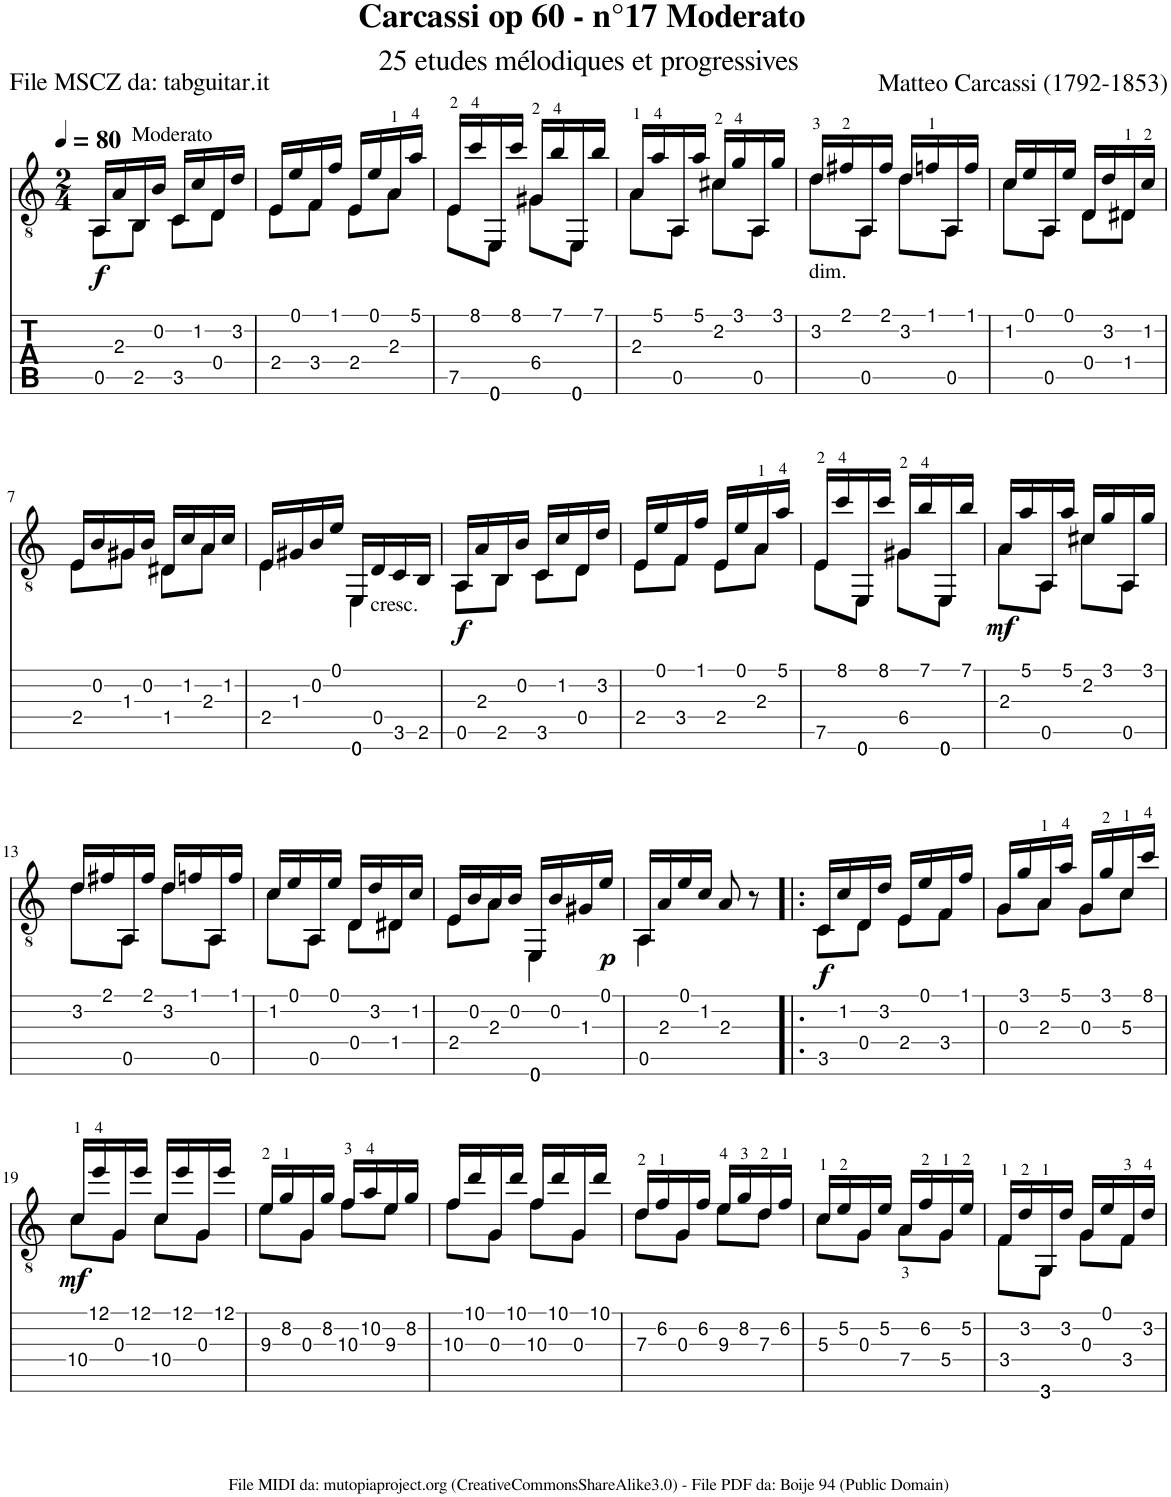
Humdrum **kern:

**kern	**kern	**dynam
*part1	*part1	*part1
*staff2	*staff1	*staff1/2
*I"Guitar	*	*
*I'Guit.	*	*
*stria6	*	*
*	*clefGv2	*
*k[]	*k[]	*
*M2/4	*M2/4	*
*MM80	*MM80	*
=1	=1	=1
*^	*^	*
!	!	!	!	!LO:DY:a=2
16AALL	8AAL	16AA/LL	8AA\L	f
16AJ	.	16A/	.	.
!	!	!LO:TX:a:t=Moderato	!	!
16BBL	8BBJ	16BB/	8BB\J	.
16BJJ	.	16B/JJ	.	.
16CLL	8CL	16C/LL	8C\L	.
16cJ	.	16c/	.	.
16DL	8DJ	16D/	8D\J	.
16dJJ	.	16d/JJ	.	.
=2	=2	=2	=2	=2
16ELL	8EL	16E/LL	8E\L	.
16eJ	.	16e/	.	.
16FL	8FJ	16F/	8F\J	.
16fJJ	.	16f/JJ	.	.
16ELL	8EL	16E/LL	8E\L	.
16eJ	.	16e/	.	.
16AL	8AJ	16A/	8A\J	.
16aJJ	.	16a/JJ	.	.
=3	=3	=3	=3	=3
16ELL	8EL	16E/LL	8E\L	.
16ccJ	.	16cc/	.	.
16EEL	8EEJ	16EE/	8EE\J	.
16ccJJ	.	16cc/JJ	.	.
16G#LL	8G#L	16G#X/LL	8G#\L	.
16bJ	.	16b/	.	.
16EEL	8EEJ	16EE/	8EE\J	.
16bJJ	.	16b/JJ	.	.
=4	=4	=4	=4	=4
16ALL	8AL	16A/LL	8A\L	.
16aJ	.	16a/	.	.
16AAL	8AAJ	16AA/	8AA\J	.
16aJJ	.	16a/JJ	.	.
16c#LL	8c#L	16c#X/LL	8c#\L	.
16gJ	.	16g/	.	.
16AAL	8AAJ	16AA/	8AA\J	.
16gJJ	.	16g/JJ	.	.
=5	=5	=5	=5	=5
!	!	!LO:TX:b:t=dim.	!	!
16dLL	8dL	16d/LL	8d\L	.
16f#J	.	16f#X/	.	.
16AAL	8AAJ	16AA/	8AA\J	.
16f#JJ	.	16f#/JJ	.	.
16dLL	8dL	16d/LL	8d\L	.
16fJ	.	16fn/	.	.
16AAL	8AAJ	16AA/	8AA\J	.
16fJJ	.	16f/JJ	.	.
=6	=6	=6	=6	=6
16cLL	8cL	16c/LL	8c\L	.
16eJ	.	16e/	.	.
16AAL	8AAJ	16AA/	8AA\J	.
16eJJ	.	16e/JJ	.	.
16DLL	8DL	16D/LL	8D\L	.
16dJ	.	16d/	.	.
16D#L	8D#J	16D#X/	8D#\J	.
16cJJ	.	16c/JJ	.	.
!!LO:LB:g=z	!!
=7	=7	=7	=7	=7
16ELL	8EL	16E/LL	8E\L	.
16BJ	.	16B/	.	.
16G#L	8G#J	16G#X/	8G#\J	.
16BJJ	.	16B/JJ	.	.
16D#LL	8D#L	16D#X/LL	8D#\L	.
16cJ	.	16c/	.	.
16AL	8AJ	16A/	8A\J	.
16cJJ	.	16c/JJ	.	.
=8	=8	=8	=8	=8
16ELL	4E	16E/LL	4E\	.
16G#J	.	16G#X/	.	.
16BL	.	16B/	.	.
16eJJ	.	16e/JJ	.	.
16EELL	4EE	16EE/LL	4EE\	.
!	!	!LO:TX:b:t=cresc.	!	!
16DJ	.	16D/	.	.
16CL	.	16C/	.	.
16BBJJ	.	16BB/JJ	.	.
=9	=9	=9	=9	=9
!	!	!	!	!LO:DY:a=2
16AALL	8AAL	16AA/LL	8AA\L	f
16AJ	.	16A/	.	.
16BBL	8BBJ	16BB/	8BB\J	.
16BJJ	.	16B/JJ	.	.
16CLL	8CL	16C/LL	8C\L	.
16cJ	.	16c/	.	.
16DL	8DJ	16D/	8D\J	.
16dJJ	.	16d/JJ	.	.
=10	=10	=10	=10	=10
16ELL	8EL	16E/LL	8E\L	.
16eJ	.	16e/	.	.
16FL	8FJ	16F/	8F\J	.
16fJJ	.	16f/JJ	.	.
16ELL	8EL	16E/LL	8E\L	.
16eJ	.	16e/	.	.
16AL	8AJ	16A/	8A\J	.
16aJJ	.	16a/JJ	.	.
=11	=11	=11	=11	=11
16ELL	8EL	16E/LL	8E\L	.
16ccJ	.	16cc/	.	.
16EEL	8EEJ	16EE/	8EE\J	.
16ccJJ	.	16cc/JJ	.	.
16G#LL	8G#L	16G#X/LL	8G#\L	.
16bJ	.	16b/	.	.
16EEL	8EEJ	16EE/	8EE\J	.
16bJJ	.	16b/JJ	.	.
=12	=12	=12	=12	=12
!	!	!	!	!LO:DY:b
16ALL	8AL	16A/LL	8A\L	mf
16aJ	.	16a/	.	.
16AAL	8AAJ	16AA/	8AA\J	.
16aJJ	.	16a/JJ	.	.
16c#LL	8c#L	16c#X/LL	8c#\L	.
16gJ	.	16g/	.	.
16AAL	8AAJ	16AA/	8AA\J	.
16gJJ	.	16g/JJ	.	.
!!LO:LB:g=z	!!
=13	=13	=13	=13	=13
16dLL	8dL	16d/LL	8d\L	.
16f#J	.	16f#X/	.	.
16AAL	8AAJ	16AA/	8AA\J	.
16f#JJ	.	16f#/JJ	.	.
16dLL	8dL	16d/LL	8d\L	.
16fJ	.	16fn/	.	.
16AAL	8AAJ	16AA/	8AA\J	.
16fJJ	.	16f/JJ	.	.
=14	=14	=14	=14	=14
16cLL	8cL	16c/LL	8c\L	.
16eJ	.	16e/	.	.
16AAL	8AAJ	16AA/	8AA\J	.
16eJJ	.	16e/JJ	.	.
16DLL	8DL	16D/LL	8D\L	.
16dJ	.	16d/	.	.
16D#L	8D#J	16D#X/	8D#\J	.
16cJJ	.	16c/JJ	.	.
=15	=15	=15	=15	=15
16ELL	8EL	16E/LL	8E\L	.
16BJ	.	16B/	.	.
16AL	8AJ	16A/	8A\J	.
16BJJ	.	16B/JJ	.	.
16EELL	4EE	16EE/LL	4EE\	.
16BJ	.	16B/	.	.
16G#L	.	16G#X/	.	.
!	!	!	!	!LO:DY:a=2
16eJJ	.	16e/JJ	.	p
=16	=16	=16	=16	=16
16AALL	4AA	16AA/LL	4AA\	.
16AJ	.	16A/	.	.
16eL	.	16e/	.	.
16cJJ	.	16c/JJ	.	.
8A	4ryy	8A/	4ryy	.
8r	.	8r	.	.
=17!|:	=17!|:	=17!|:	=17!|:	=17!|:
!	!	!	!	!LO:DY:b
16CLL	8CL	16C/LL	8C\L	f
16cJ	.	16c/	.	.
16DL	8DJ	16D/	8D\J	.
16dJJ	.	16d/JJ	.	.
16ELL	8EL	16E/LL	8E\L	.
16eJ	.	16e/	.	.
16FL	8FJ	16F/	8F\J	.
16fJJ	.	16f/JJ	.	.
=18	=18	=18	=18	=18
16GLL	8GL	16G/LL	8G\L	.
16gJ	.	16g/	.	.
16AL	8AJ	16A/	8A\J	.
16aJJ	.	16a/JJ	.	.
16GLL	8GL	16G/LL	8G\L	.
16gJ	.	16g/	.	.
16cL	8cJ	16c/	8c\J	.
16ccJJ	.	16cc/JJ	.	.
!!LO:LB:g=z	!!
=19	=19	=19	=19	=19
!	!	!	!	!LO:DY:b
16cLL	8cL	16c/LL	8c\L	mf
16eeJ	.	16ee/	.	.
16GL	8GJ	16G/	8G\J	.
16eeJJ	.	16ee/JJ	.	.
16cLL	8cL	16c/LL	8c\L	.
16eeJ	.	16ee/	.	.
16GL	8GJ	16G/	8G\J	.
16eeJJ	.	16ee/JJ	.	.
=20	=20	=20	=20	=20
16eLL	8eL	16e/LL	8e\L	.
16gJ	.	16g/	.	.
16GL	8GJ	16G/	8G\J	.
16gJJ	.	16g/JJ	.	.
16fLL	8fL	16f/LL	8f\L	.
16aJ	.	16a/	.	.
16eL	8eJ	16e/	8e\J	.
16gJJ	.	16g/JJ	.	.
=21	=21	=21	=21	=21
16fLL	8fL	16f/LL	8f\L	.
16ddJ	.	16dd/	.	.
16GL	8GJ	16G/	8G\J	.
16ddJJ	.	16dd/JJ	.	.
16fLL	8fL	16f/LL	8f\L	.
16ddJ	.	16dd/	.	.
16GL	8GJ	16G/	8G\J	.
16ddJJ	.	16dd/JJ	.	.
=22	=22	=22	=22	=22
16dLL	8dL	16d/LL	8d\L	.
16fJ	.	16f/	.	.
16GL	8GJ	16G/	8G\J	.
16fJJ	.	16f/JJ	.	.
16eLL	8eL	16e/LL	8e\L	.
16gJ	.	16g/	.	.
16dL	8dJ	16d/	8d\J	.
16fJJ	.	16f/JJ	.	.
=23	=23	=23	=23	=23
16cLL	8cL	16c/LL	8c\L	.
16eJ	.	16e/	.	.
16GL	8GJ	16G/	8G\J	.
16eJJ	.	16e/JJ	.	.
16ALL	8AL	16A/LL	8A\L	.
16fJ	.	16f/	.	.
16GL	8GJ	16G/	8G\J	.
16eJJ	.	16e/JJ	.	.
=24	=24	=24	=24	=24
16FLL	8FL	16F/LL	8F\L	.
16dJ	.	16d/	.	.
16GGL	8GGJ	16GG/	8GG\J	.
16dJJ	.	16d/JJ	.	.
16GLL	8GL	16G/LL	8G\L	.
16eJ	.	16e/	.	.
16FL	8FJ	16F/	8F\J	.
16dJJ	.	16d/JJ	.	.
*v	*v	*	*	*
*	*v	*v	*
=	=	=
*-	*-	*-
